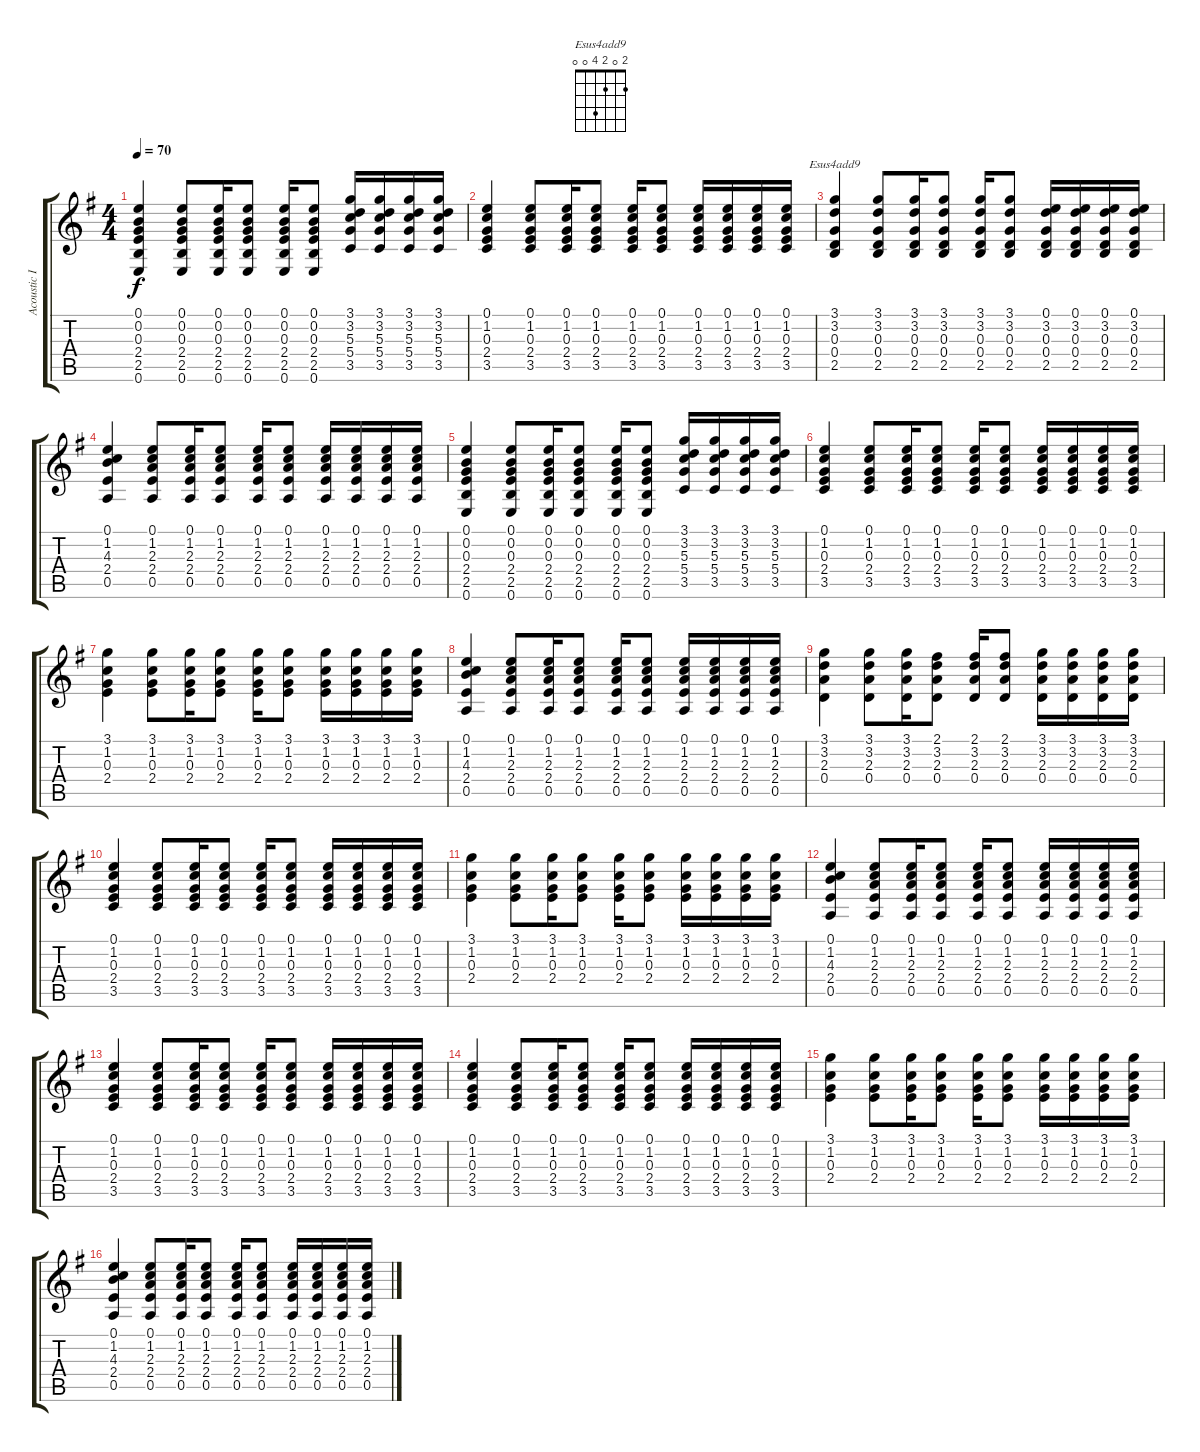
\track ("Acoustic I" "Acoustic I") {instrument acousticguitarsteel}
\staff {score tabs}
\tuning (E4 B3 G3 D3 A2 E2) {hide}
\chord ("Esus4add9" 2 0 2 4 0 0)
\ts (4 4)
\tempo 70
\clef g2
\ks eminor
(0.1 0.2 0.3 2.4 2.5 0.6).4{dy f} (0.1 0.2 0.3 2.4 2.5 0.6).8 (0.1 0.2 0.3 2.4 2.5 0.6).16 (0.1 0.2 0.3 2.4 2.5 0.6).8 (0.1 0.2 0.3 2.4 2.5 0.6).16 (0.1 0.2 0.3 2.4 2.5 0.6).8 (3.1 3.2 5.3 5.4 3.5).16 (3.1 3.2 5.3 5.4 3.5).16 (3.1 3.2 5.3 5.4 3.5).16 (3.1 3.2 5.3 5.4 3.5).16 |
(0.1 1.2 0.3 2.4 3.5).4 (0.1 1.2 0.3 2.4 3.5).8 (0.1 1.2 0.3 2.4 3.5).16 (0.1 1.2 0.3 2.4 3.5).8 (0.1 1.2 0.3 2.4 3.5).16 (0.1 1.2 0.3 2.4 3.5).8 (0.1 1.2 0.3 2.4 3.5).16 (0.1 1.2 0.3 2.4 3.5).16 (0.1 1.2 0.3 2.4 3.5).16 (0.1 1.2 0.3 2.4 3.5).16 |
(3.1 3.2 0.3 0.4 2.5).4{ch "Esus4add9"} (3.1 3.2 0.3 0.4 2.5).8 (3.1 3.2 0.3 0.4 2.5).16 (3.1 3.2 0.3 0.4 2.5).8 (3.1 3.2 0.3 0.4 2.5).16 (3.1 3.2 0.3 0.4 2.5).8 (0.1 3.2 0.3 0.4 2.5).16 (0.1 3.2 0.3 0.4 2.5).16 (0.1 3.2 0.3 0.4 2.5).16 (0.1 3.2 0.3 0.4 2.5).16 |
(0.1 1.2 4.3 2.4 0.5).4 (0.1 1.2 2.3 2.4 0.5).8 (0.1 1.2 2.3 2.4 0.5).16 (0.1 1.2 2.3 2.4 0.5).8 (0.1 1.2 2.3 2.4 0.5).16 (0.1 1.2 2.3 2.4 0.5).8 (0.1 1.2 2.3 2.4 0.5).16 (0.1 1.2 2.3 2.4 0.5).16 (0.1 1.2 2.3 2.4 0.5).16 (0.1 1.2 2.3 2.4 0.5).16 |
(0.1 0.2 0.3 2.4 2.5 0.6).4 (0.1 0.2 0.3 2.4 2.5 0.6).8 (0.1 0.2 0.3 2.4 2.5 0.6).16 (0.1 0.2 0.3 2.4 2.5 0.6).8 (0.1 0.2 0.3 2.4 2.5 0.6).16 (0.1 0.2 0.3 2.4 2.5 0.6).8 (3.1 3.2 5.3 5.4 3.5).16 (3.1 3.2 5.3 5.4 3.5).16 (3.1 3.2 5.3 5.4 3.5).16 (3.1 3.2 5.3 5.4 3.5).16 |
(0.1 1.2 0.3 2.4 3.5).4 (0.1 1.2 0.3 2.4 3.5).8 (0.1 1.2 0.3 2.4 3.5).16 (0.1 1.2 0.3 2.4 3.5).8 (0.1 1.2 0.3 2.4 3.5).16 (0.1 1.2 0.3 2.4 3.5).8 (0.1 1.2 0.3 2.4 3.5).16 (0.1 1.2 0.3 2.4 3.5).16 (0.1 1.2 0.3 2.4 3.5).16 (0.1 1.2 0.3 2.4 3.5).16 |
(3.1 1.2 0.3 2.4).4 (3.1 1.2 0.3 2.4).8 (3.1 1.2 0.3 2.4).16 (3.1 1.2 0.3 2.4).8 (3.1 1.2 0.3 2.4).16 (3.1 1.2 0.3 2.4).8 (3.1 1.2 0.3 2.4).16 (3.1 1.2 0.3 2.4).16 (3.1 1.2 0.3 2.4).16 (3.1 1.2 0.3 2.4).16 |
(0.1 1.2 4.3 2.4 0.5).4 (0.1 1.2 2.3 2.4 0.5).8 (0.1 1.2 2.3 2.4 0.5).16 (0.1 1.2 2.3 2.4 0.5).8 (0.1 1.2 2.3 2.4 0.5).16 (0.1 1.2 2.3 2.4 0.5).8 (0.1 1.2 2.3 2.4 0.5).16 (0.1 1.2 2.3 2.4 0.5).16 (0.1 1.2 2.3 2.4 0.5).16 (0.1 1.2 2.3 2.4 0.5).16 |
(3.1 3.2 2.3 0.4).4 (3.1 3.2 2.3 0.4).8 (3.1 3.2 2.3 0.4).16 (2.1 3.2 2.3 0.4).8 (2.1 3.2 2.3 0.4).16 (2.1 3.2 2.3 0.4).8 (3.1 3.2 2.3 0.4).16 (3.1 3.2 2.3 0.4).16 (3.1 3.2 2.3 0.4).16 (3.1 3.2 2.3 0.4).16 |
(0.1 1.2 0.3 2.4 3.5).4 (0.1 1.2 0.3 2.4 3.5).8 (0.1 1.2 0.3 2.4 3.5).16 (0.1 1.2 0.3 2.4 3.5).8 (0.1 1.2 0.3 2.4 3.5).16 (0.1 1.2 0.3 2.4 3.5).8 (0.1 1.2 0.3 2.4 3.5).16 (0.1 1.2 0.3 2.4 3.5).16 (0.1 1.2 0.3 2.4 3.5).16 (0.1 1.2 0.3 2.4 3.5).16 |
(3.1 1.2 0.3 2.4).4 (3.1 1.2 0.3 2.4).8 (3.1 1.2 0.3 2.4).16 (3.1 1.2 0.3 2.4).8 (3.1 1.2 0.3 2.4).16 (3.1 1.2 0.3 2.4).8 (3.1 1.2 0.3 2.4).16 (3.1 1.2 0.3 2.4).16 (3.1 1.2 0.3 2.4).16 (3.1 1.2 0.3 2.4).16 |
(0.1 1.2 4.3 2.4 0.5).4 (0.1 1.2 2.3 2.4 0.5).8 (0.1 1.2 2.3 2.4 0.5).16 (0.1 1.2 2.3 2.4 0.5).8 (0.1 1.2 2.3 2.4 0.5).16 (0.1 1.2 2.3 2.4 0.5).8 (0.1 1.2 2.3 2.4 0.5).16 (0.1 1.2 2.3 2.4 0.5).16 (0.1 1.2 2.3 2.4 0.5).16 (0.1 1.2 2.3 2.4 0.5).16 |
(0.1 1.2 0.3 2.4 3.5).4 (0.1 1.2 0.3 2.4 3.5).8 (0.1 1.2 0.3 2.4 3.5).16 (0.1 1.2 0.3 2.4 3.5).8 (0.1 1.2 0.3 2.4 3.5).16 (0.1 1.2 0.3 2.4 3.5).8 (0.1 1.2 0.3 2.4 3.5).16 (0.1 1.2 0.3 2.4 3.5).16 (0.1 1.2 0.3 2.4 3.5).16 (0.1 1.2 0.3 2.4 3.5).16 |
(0.1 1.2 0.3 2.4 3.5).4 (0.1 1.2 0.3 2.4 3.5).8 (0.1 1.2 0.3 2.4 3.5).16 (0.1 1.2 0.3 2.4 3.5).8 (0.1 1.2 0.3 2.4 3.5).16 (0.1 1.2 0.3 2.4 3.5).8 (0.1 1.2 0.3 2.4 3.5).16 (0.1 1.2 0.3 2.4 3.5).16 (0.1 1.2 0.3 2.4 3.5).16 (0.1 1.2 0.3 2.4 3.5).16 |
(3.1 1.2 0.3 2.4).4 (3.1 1.2 0.3 2.4).8 (3.1 1.2 0.3 2.4).16 (3.1 1.2 0.3 2.4).8 (3.1 1.2 0.3 2.4).16 (3.1 1.2 0.3 2.4).8 (3.1 1.2 0.3 2.4).16 (3.1 1.2 0.3 2.4).16 (3.1 1.2 0.3 2.4).16 (3.1 1.2 0.3 2.4).16 |
(0.1 1.2 4.3 2.4 0.5).4 (0.1 1.2 2.3 2.4 0.5).8 (0.1 1.2 2.3 2.4 0.5).16 (0.1 1.2 2.3 2.4 0.5).8 (0.1 1.2 2.3 2.4 0.5).16 (0.1 1.2 2.3 2.4 0.5).8 (0.1 1.2 2.3 2.4 0.5).16 (0.1 1.2 2.3 2.4 0.5).16 (0.1 1.2 2.3 2.4 0.5).16 (0.1 1.2 2.3 2.4 0.5).16
